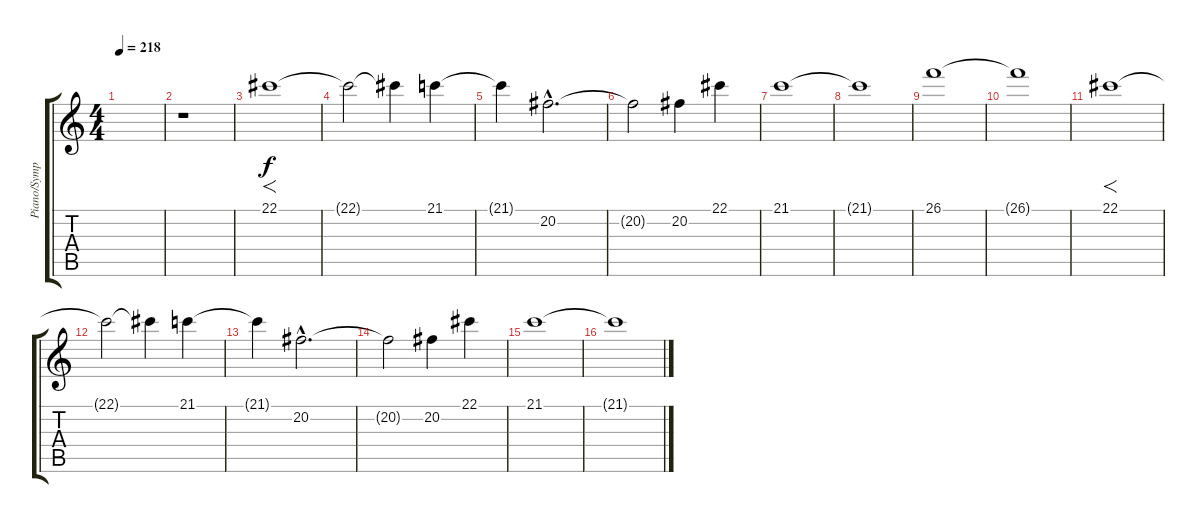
\track ("Piano/Symphony" "Piano/Symp") {instrument electricgrandpiano}
\staff {score tabs}
\tuning (Eb4 Bb3 Gb3 Db3 Ab2 Eb2) {hide}
\ts (4 4)
\tempo 218
\clef g2
\ks c
|
r.1 |
22.1.1{f instrument stringensemble1} |
22.1{t}.2 22.1{t}.4 21.1.4{instrument stringensemble1} |
21.1{t}.4 20.2{hac}.2{d instrument stringensemble1} |
20.2{t}.2 20.2.4{instrument stringensemble1} 22.1.4{instrument stringensemble1} |
21.1.1{instrument stringensemble1} |
21.1{t}.1 |
26.1.1{instrument stringensemble1} |
26.1{t}.1 |
22.1.1{f instrument stringensemble1} |
22.1{t}.2 22.1{t}.4 21.1.4{instrument stringensemble1} |
21.1{t}.4 20.2{hac}.2{d instrument stringensemble1} |
20.2{t}.2 20.2.4{instrument stringensemble1} 22.1.4{instrument stringensemble1} |
21.1.1{instrument stringensemble1} |
21.1{t}.1
